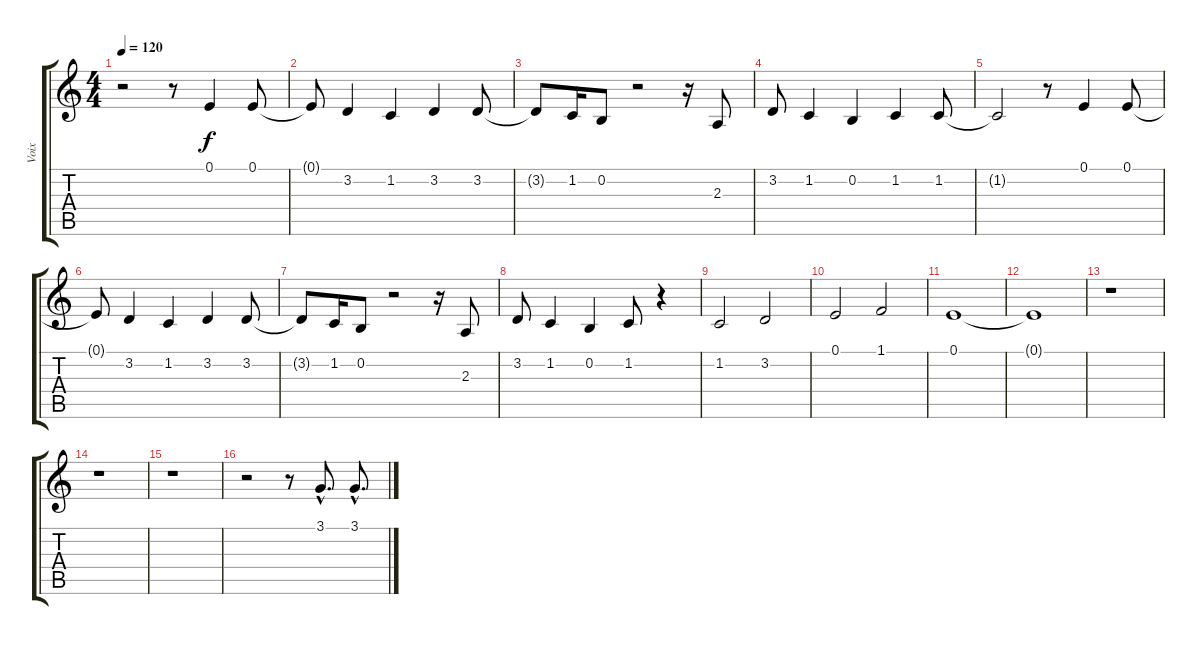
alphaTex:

\track ("Voix" "Voix") {instrument ocarina}
\staff {score tabs}
\tuning (E4 B3 G3 D3 A2 E2) {hide}
\ts (4 4)
\tempo 120
\clef g2
\ks c
r.2{dy f} r.8 0.1.4 0.1.8 |
0.1{t}.8 3.2.4 1.2.4 3.2.4 3.2.8 |
3.2{t}.8 1.2.16 0.2.8 r.2 r.16 2.3.8 |
3.2.8 1.2.4 0.2.4 1.2.4 1.2.8 |
1.2{t}.2 r.8 0.1.4 0.1.8 |
0.1{t}.8 3.2.4 1.2.4 3.2.4 3.2.8 |
3.2{t}.8 1.2.16 0.2.8 r.2 r.16 2.3.8 |
3.2.8 1.2.4 0.2.4 1.2.8 r.4 |
1.2.2 3.2.2 |
0.1.2 1.1.2 |
0.1.1 |
0.1{t}.1 |
r.1 |
r.1 |
r.1 |
r.2 r.8 3.1{hac}.8{d} 3.1{hac}.8{d}
